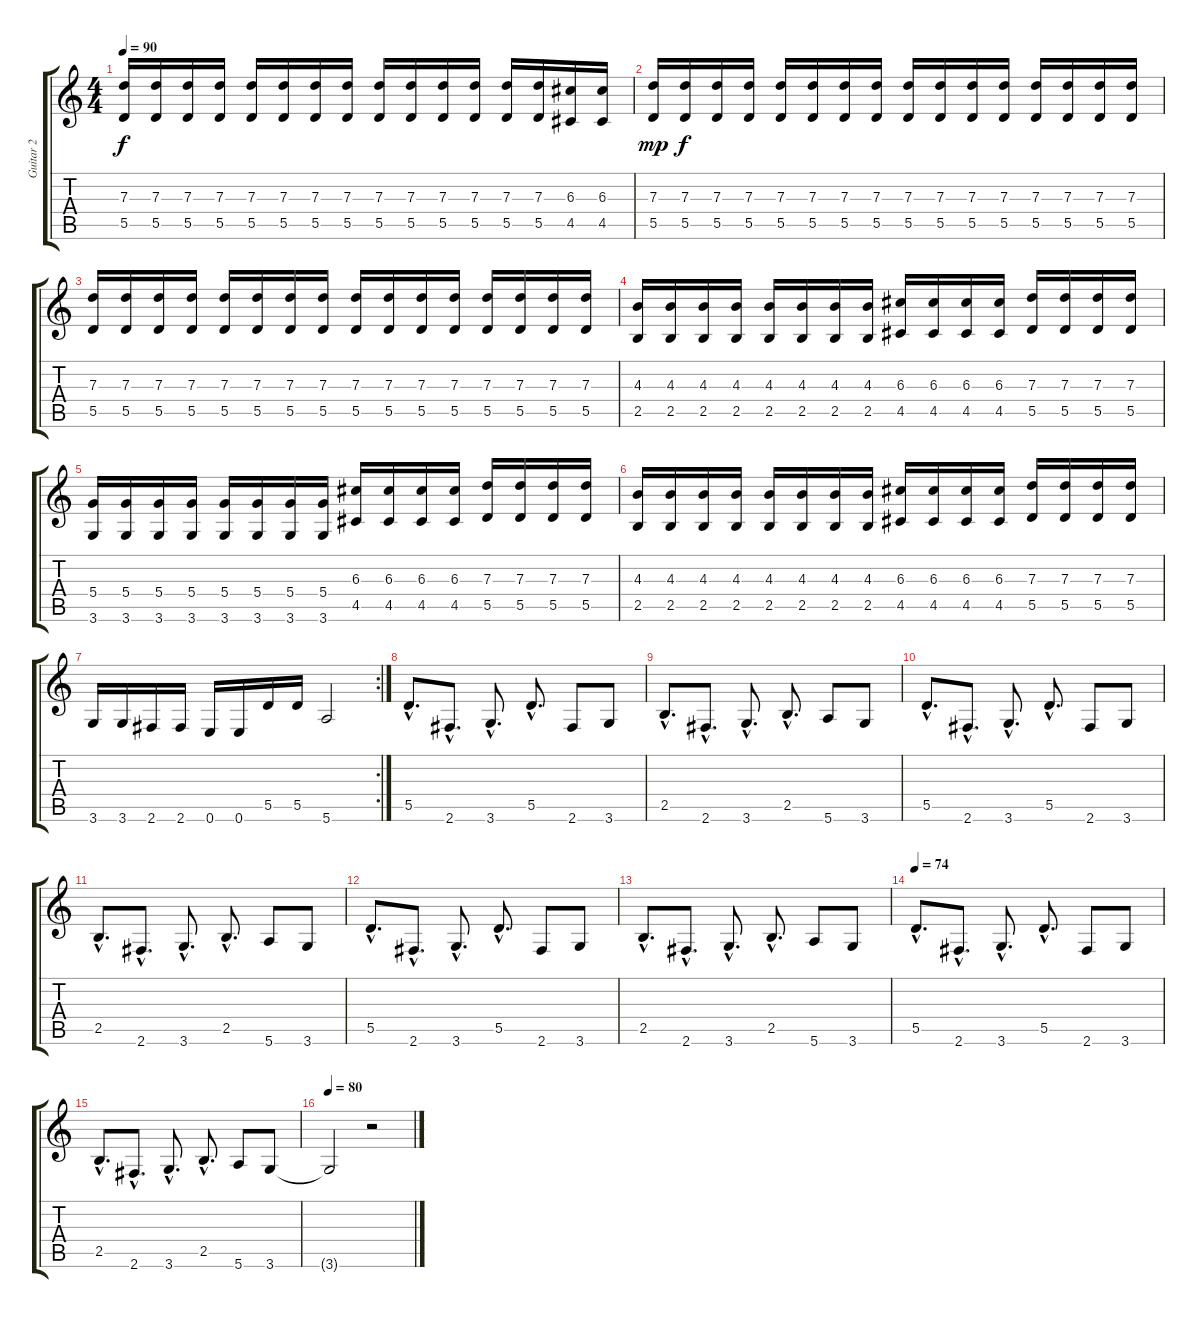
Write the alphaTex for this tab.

\track ("Guitar 2" "Guitar 2") {instrument overdrivenguitar}
\staff {score tabs}
\tuning (E4 B3 G3 D3 A2 E2) {hide}
\ts (4 4)
\tempo 90
\clef g2
\ks c
(7.3 5.5).16{dy f} (7.3 5.5).16 (7.3 5.5).16 (7.3 5.5).16 (7.3 5.5).16 (7.3 5.5).16 (7.3 5.5).16 (7.3 5.5).16 (7.3 5.5).16 (7.3 5.5).16 (7.3 5.5).16 (7.3 5.5).16 (7.3 5.5).16 (7.3 5.5).16 (6.3 4.5).16 (6.3 4.5).16 |
(7.3 5.5).16{dy mp} (7.3 5.5).16{dy f} (7.3 5.5).16 (7.3 5.5).16 (7.3 5.5).16 (7.3 5.5).16 (7.3 5.5).16 (7.3 5.5).16 (7.3 5.5).16 (7.3 5.5).16 (7.3 5.5).16 (7.3 5.5).16 (7.3 5.5).16 (7.3 5.5).16 (7.3 5.5).16 (7.3 5.5).16 |
(7.3 5.5).16 (7.3 5.5).16 (7.3 5.5).16 (7.3 5.5).16 (7.3 5.5).16 (7.3 5.5).16 (7.3 5.5).16 (7.3 5.5).16 (7.3 5.5).16 (7.3 5.5).16 (7.3 5.5).16 (7.3 5.5).16 (7.3 5.5).16 (7.3 5.5).16 (7.3 5.5).16 (7.3 5.5).16 |
(4.3 2.5).16 (4.3 2.5).16 (4.3 2.5).16 (4.3 2.5).16 (4.3 2.5).16 (4.3 2.5).16 (4.3 2.5).16 (4.3 2.5).16 (6.3 4.5).16 (6.3 4.5).16 (6.3 4.5).16 (6.3 4.5).16 (7.3 5.5).16 (7.3 5.5).16 (7.3 5.5).16 (7.3 5.5).16 |
(5.4 3.6).16 (5.4 3.6).16 (5.4 3.6).16 (5.4 3.6).16 (5.4 3.6).16 (5.4 3.6).16 (5.4 3.6).16 (5.4 3.6).16 (6.3 4.5).16 (6.3 4.5).16 (6.3 4.5).16 (6.3 4.5).16 (7.3 5.5).16 (7.3 5.5).16 (7.3 5.5).16 (7.3 5.5).16 |
(4.3 2.5).16 (4.3 2.5).16 (4.3 2.5).16 (4.3 2.5).16 (4.3 2.5).16 (4.3 2.5).16 (4.3 2.5).16 (4.3 2.5).16 (6.3 4.5).16 (6.3 4.5).16 (6.3 4.5).16 (6.3 4.5).16 (7.3 5.5).16 (7.3 5.5).16 (7.3 5.5).16 (7.3 5.5).16 |
\rc 2
3.6.16 3.6.16 2.6.16 2.6.16 0.6.16 0.6.16 5.5.16 5.5.16 5.6.2 |
5.5{hac}.8{d} 2.6{hac}.8{d} 3.6{hac}.8{d} 5.5{hac}.8{d} 2.6.8 3.6.8 |
2.5{hac}.8{d} 2.6{hac}.8{d} 3.6{hac}.8{d} 2.5{hac}.8{d} 5.6.8 3.6.8 |
5.5{hac}.8{d} 2.6{hac}.8{d} 3.6{hac}.8{d} 5.5{hac}.8{d} 2.6.8 3.6.8 |
2.5{hac}.8{d} 2.6{hac}.8{d} 3.6{hac}.8{d} 2.5{hac}.8{d} 5.6.8 3.6.8 |
5.5{hac}.8{d} 2.6{hac}.8{d} 3.6{hac}.8{d} 5.5{hac}.8{d} 2.6.8 3.6.8 |
2.5{hac}.8{d} 2.6{hac}.8{d} 3.6{hac}.8{d} 2.5{hac}.8{d} 5.6.8 3.6.8 |
\tempo 74
5.5{hac}.8{d} 2.6{hac}.8{d} 3.6{hac}.8{d} 5.5{hac}.8{d} 2.6.8 3.6.8 |
2.5{hac}.8{d} 2.6{hac}.8{d} 3.6{hac}.8{d} 2.5{hac}.8{d} 5.6.8 3.6.8 |
\tempo 80
3.6{t}.2 r.2
